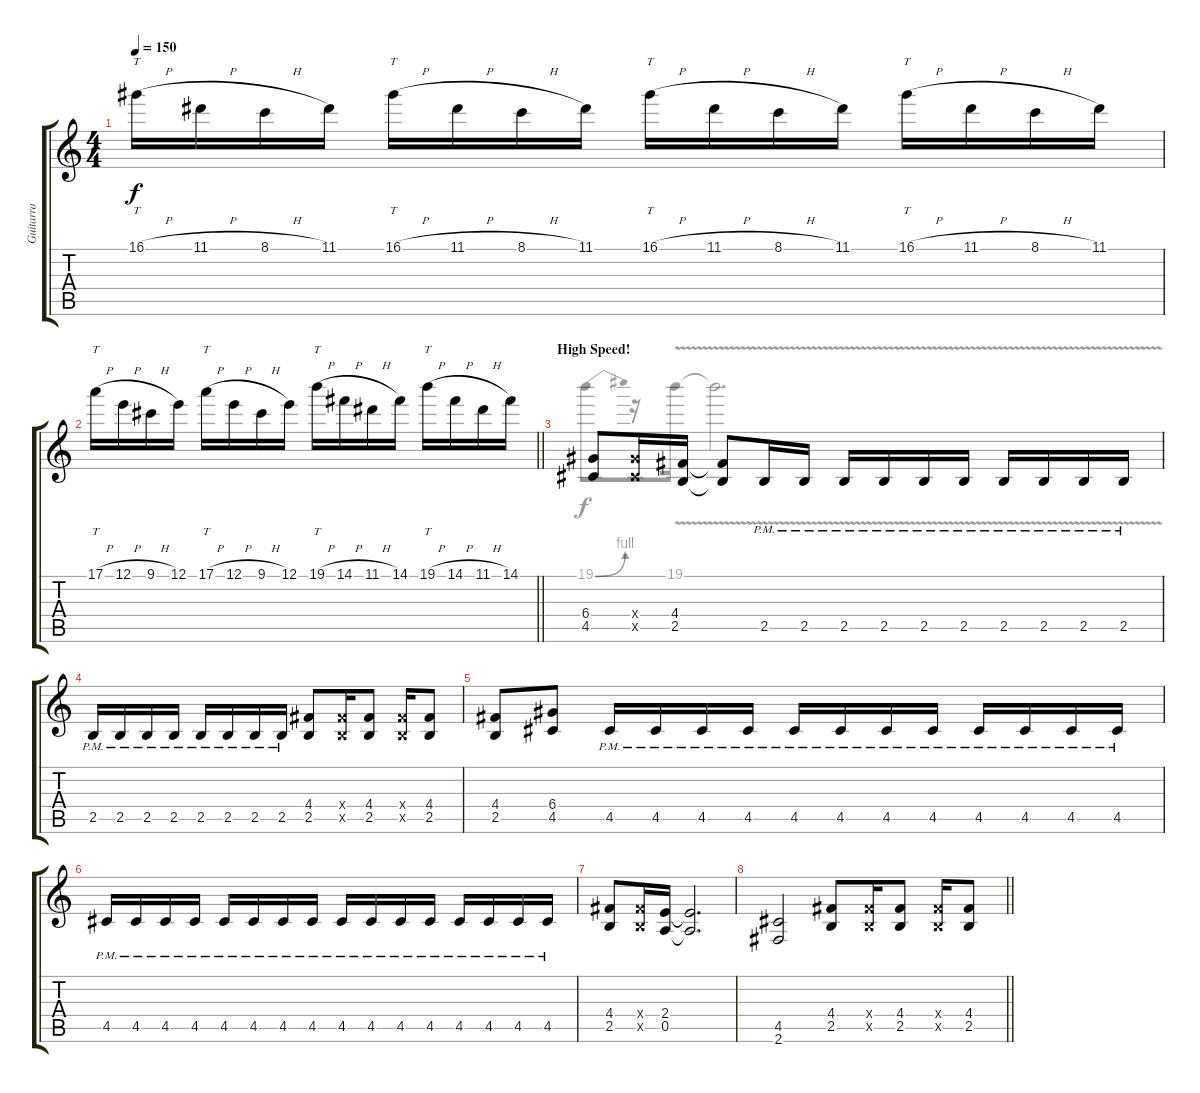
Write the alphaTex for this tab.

\track ("Guitarra" "Guitarra") {instrument distortionguitar}
\staff {score tabs}
\tuning (E4 B3 G3 D3 A2 E2) {hide}
\voice
\ts (4 4)
\tempo 150
\clef g2
\ks c
16.1{h}.16{tt dy f} 11.1{h}.16 8.1{h}.16 11.1.16 16.1{h}.16{tt} 11.1{h}.16 8.1{h}.16 11.1.16 16.1{h}.16{tt} 11.1{h}.16 8.1{h}.16 11.1.16 16.1{h}.16{tt} 11.1{h}.16 8.1{h}.16 11.1.16 |
\barLineRight lightlight
17.1{h}.16{tt} 12.1{h}.16 9.1{h}.16 12.1.16 17.1{h}.16{tt} 12.1{h}.16 9.1{h}.16 12.1.16 19.1{h}.16{tt} 14.1{h}.16 11.1{h}.16 14.1.16 19.1{h}.16{tt} 14.1{h}.16 11.1{h}.16 14.1.16 |
\section ("" "High Speed!")
(6.4 4.5).8 (6.4{x} 4.5{x}).16 (4.4 2.5).16 (4.4{t} 2.5{t}).8 2.5{pm}.16 2.5{pm}.16 2.5{pm}.16 2.5{pm}.16 2.5{pm}.16 2.5{pm}.16 2.5{pm}.16 2.5{pm}.16 2.5{pm}.16 2.5{pm}.16 |
2.5{pm}.16 2.5{pm}.16 2.5{pm}.16 2.5{pm}.16 2.5{pm}.16 2.5{pm}.16 2.5{pm}.16 2.5{pm}.16 (4.4 2.5).8 (4.4{x} 2.5{x}).16 (4.4 2.5).8 (4.4{x} 2.5{x}).16 (4.4 2.5).8 |
(4.4 2.5).8 (6.4 4.5).8 4.5{pm}.16 4.5{pm}.16 4.5{pm}.16 4.5{pm}.16 4.5{pm}.16 4.5{pm}.16 4.5{pm}.16 4.5{pm}.16 4.5{pm}.16 4.5{pm}.16 4.5{pm}.16 4.5{pm}.16 |
4.5{pm}.16 4.5{pm}.16 4.5{pm}.16 4.5{pm}.16 4.5{pm}.16 4.5{pm}.16 4.5{pm}.16 4.5{pm}.16 4.5{pm}.16 4.5{pm}.16 4.5{pm}.16 4.5{pm}.16 4.5{pm}.16 4.5{pm}.16 4.5{pm}.16 4.5{pm}.16 |
(4.4 2.5).8 (4.4{x} 2.5{x}).16 (2.4 0.5).16 (2.4{t} 0.5{t}).2{d} |
\barLineRight lightlight
(4.5 2.6).2 (4.4 2.5).8 (4.4{x} 2.5{x}).16 (4.4 2.5).8 (4.4{x} 2.5{x}).16 (4.4 2.5).8
\voice
\clef g2
\ottava regular
\simile none
\ks c
|
\barLineRight lightlight
|
19.1{be (bend 0 0 60 4)}.8 r.16 19.1{v}.16 19.1{t}.2{d} |
|
|
|
|
\barLineRight lightlight
